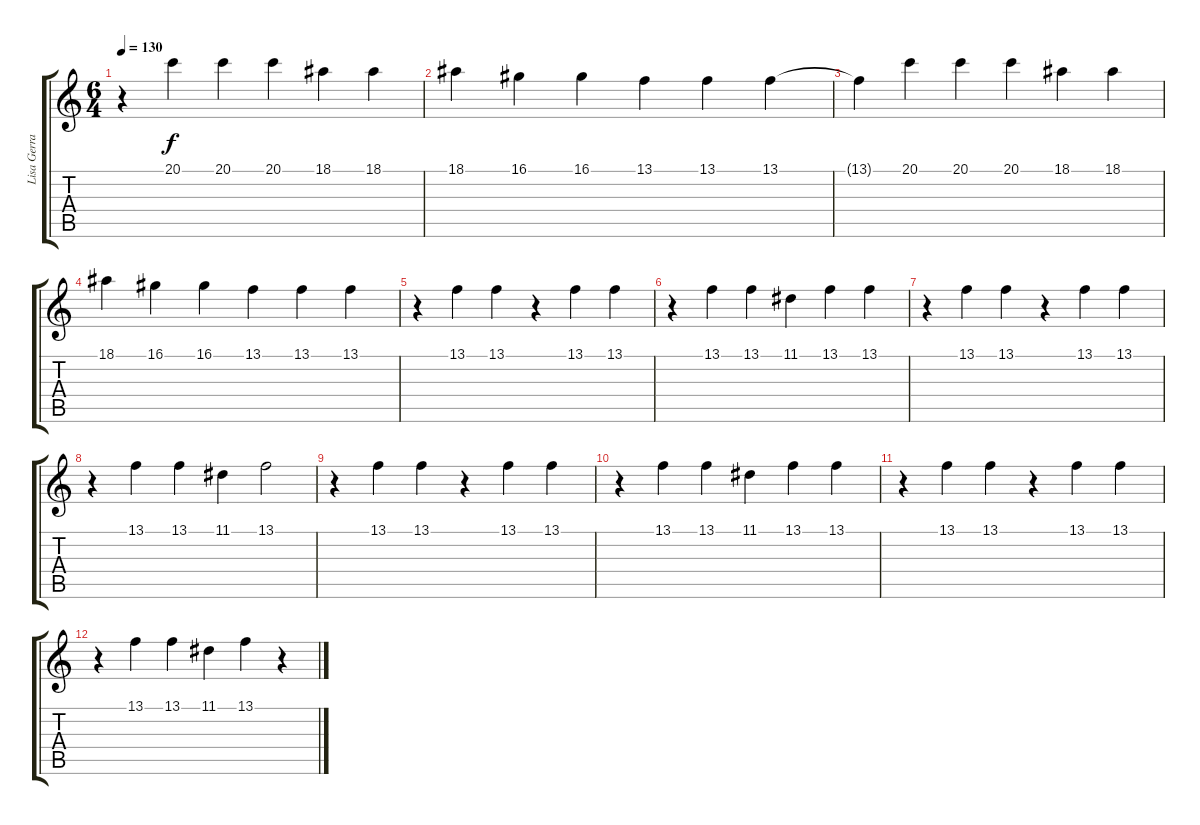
\track ("Lisa Gerrard" "Lisa Gerra") {instrument harmonica}
\staff {score tabs}
\tuning (E4 B3 G3 D3 A2 E2) {hide}
\ts (6 4)
\tempo 130
\clef g2
\ks c
r.4{dy f} 20.1.4 20.1.4 20.1.4 18.1.4 18.1.4 |
18.1.4 16.1.4 16.1.4 13.1.4 13.1.4 13.1.4 |
13.1{t}.4 20.1.4 20.1.4 20.1.4 18.1.4 18.1.4 |
18.1.4 16.1.4 16.1.4 13.1.4 13.1.4 13.1.4 |
r.4 13.1.4 13.1.4 r.4 13.1.4 13.1.4 |
r.4 13.1.4 13.1.4 11.1.4 13.1.4 13.1.4 |
r.4 13.1.4 13.1.4 r.4 13.1.4 13.1.4 |
r.4 13.1.4 13.1.4 11.1.4 13.1.2 |
r.4 13.1.4 13.1.4 r.4 13.1.4 13.1.4 |
r.4 13.1.4 13.1.4 11.1.4 13.1.4 13.1.4 |
r.4 13.1.4 13.1.4 r.4 13.1.4 13.1.4 |
r.4 13.1.4 13.1.4 11.1.4 13.1.4 r.4
